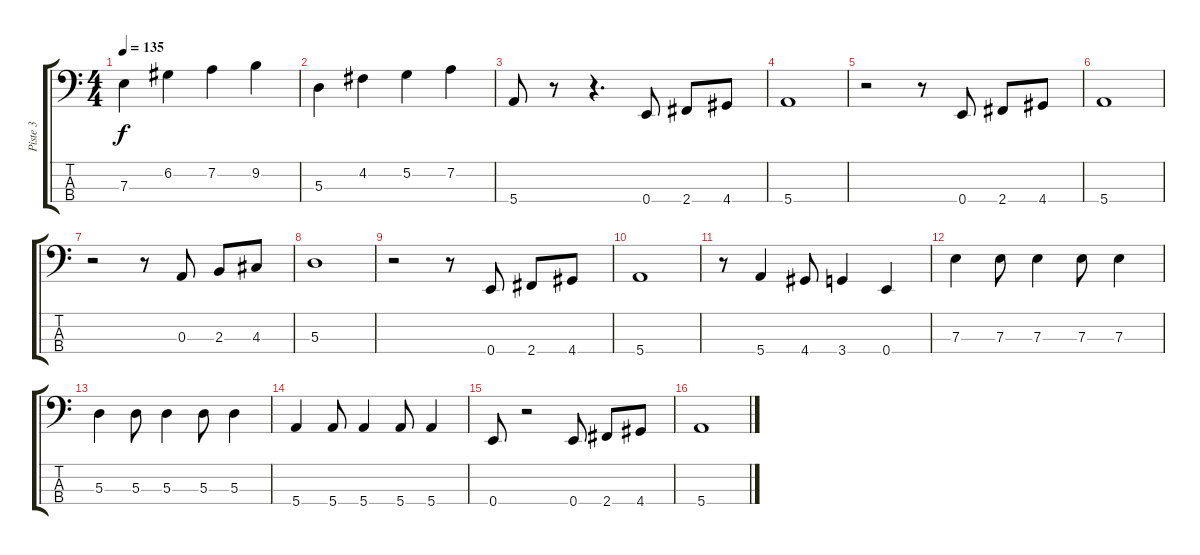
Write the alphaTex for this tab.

\track ("Piste 3" "Piste 3") {instrument electricbassfinger}
\staff {score tabs}
\tuning (G2 D2 A1 E1) {hide}
\ts (4 4)
\tempo 135
\clef f4
\ks c
7.3.4{dy f volume 7} 6.2.4 7.2.4 9.2.4 |
5.3.4{volume 7} 4.2.4 5.2.4 7.2.4 |
5.4.8{volume 10} r.8 r.4{d} 0.4.8 2.4.8 4.4.8 |
5.4.1 |
r.2 r.8 0.4.8 2.4.8 4.4.8 |
5.4.1 |
r.2 r.8 0.3.8 2.3.8 4.3.8 |
5.3.1 |
r.2 r.8 0.4.8 2.4.8 4.4.8 |
5.4.1 |
r.8 5.4.4 4.4.8 3.4.4 0.4.4 |
7.3.4 7.3.8 7.3.4 7.3.8 7.3.4 |
5.3.4 5.3.8 5.3.4 5.3.8 5.3.4 |
5.4.4 5.4.8 5.4.4 5.4.8 5.4.4 |
0.4.8 r.2 0.4.8 2.4.8 4.4.8 |
5.4.1
